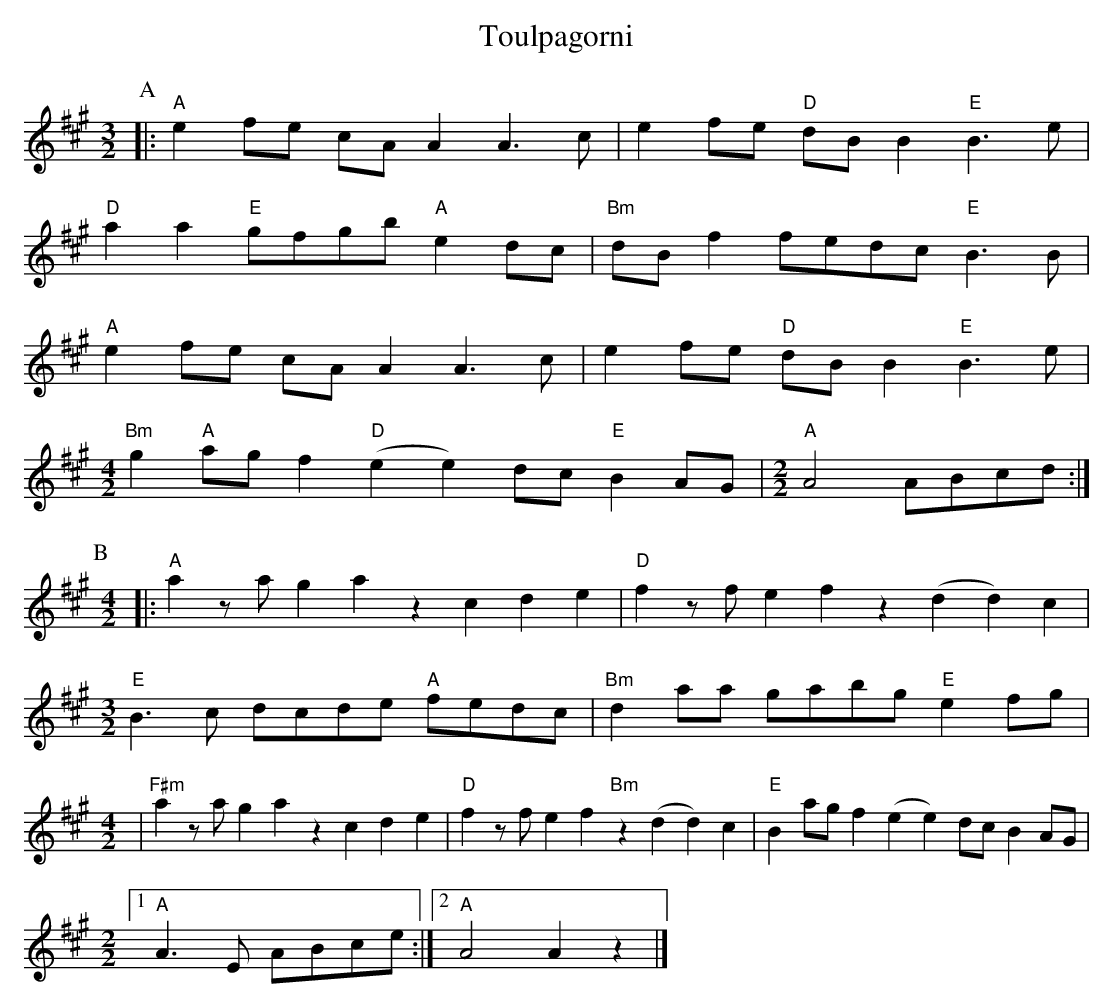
X:1
T:Toulpagorni
M:3/2
L:1/8
K:Amaj
P:A
|:"A"e2 fe cA A2 A3 c | e2 fe "D"dB B2 "E"B3 e |
"D"a2 a2 "E"gfgb "A"e2 dc  | "Bm"dB f2 fedc "E"B3 B |
"A"e2 fe cA A2 A3 c  | e2 fe "D"dB B2 "E"B3 e |
M:4/2
"Bm"g2 "A"ag f2 "D"(e2e2) dc "E"B2 AG | \
M:2/2
"A"A4 ABcd:|
P:B
M:4/2
|: "A"a2 za g2 a2z2 c2 d2 e2 | "D"f2 zf e2 f2z2 (d2 d2) c2 |
M:3/2
"E"B3 c dcde "A"fedc  | "Bm"d2 aa gabg "E"e2 fg |
M:4/2
| "F#m"a2 za g2 a2z2 c2 d2 e2 | "D"f2 zf e2 f2"Bm"z2 (d2 d2) c2 | "E"B2 ag f2 (e2e2) dc B2 AG |
M:2/2
[1 "A"A3 E ABce :|2 "A"A4A2z2 |]
